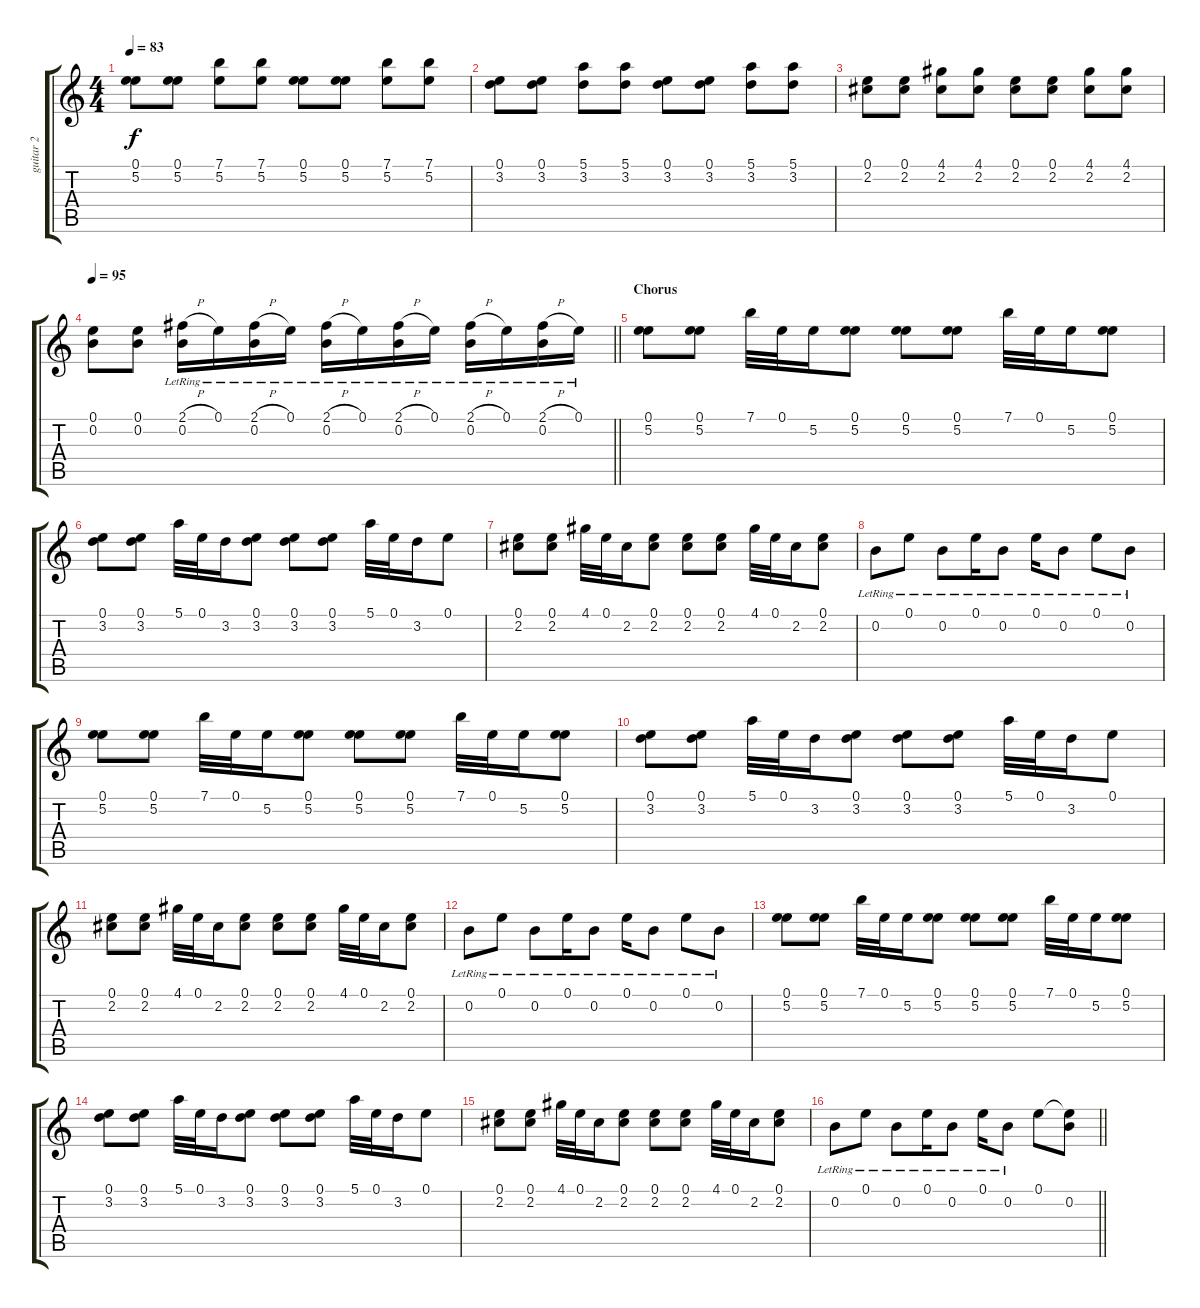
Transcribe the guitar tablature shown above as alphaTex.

\track ("guitar 2" "guitar 2") {instrument electricguitarclean}
\staff {score tabs}
\tuning (E4 B3 G3 D3 A2 E2) {hide}
\ts (4 4)
\tempo 83
\clef g2
\ks c
(0.1 5.2).8{dy f} (0.1 5.2).8 (7.1 5.2).8 (7.1 5.2).8 (0.1 5.2).8 (0.1 5.2).8 (7.1 5.2).8 (7.1 5.2).8 |
(0.1 3.2).8 (0.1 3.2).8 (5.1 3.2).8 (5.1 3.2).8 (0.1 3.2).8 (0.1 3.2).8 (5.1 3.2).8 (5.1 3.2).8 |
(0.1 2.2).8 (0.1 2.2).8 (4.1 2.2).8 (4.1 2.2).8 (0.1 2.2).8 (0.1 2.2).8 (4.1 2.2).8 (4.1 2.2).8 |
\tempo 95
\barLineRight lightlight
(0.1 0.2).8 (0.1 0.2).8 (2.1{h lr} 0.2{lr}).16 0.1{lr}.16 (2.1{h lr} 0.2{lr}).16 0.1{lr}.16 (2.1{h lr} 0.2{lr}).16 0.1{lr}.16 (2.1{h lr} 0.2{lr}).16 0.1{lr}.16 (2.1{h lr} 0.2{lr}).16 0.1{lr}.16 (2.1{h lr} 0.2{lr}).16 0.1{lr}.16 |
\section ("" "Chorus")
(0.1 5.2).8{volume 9 instrument overdrivenguitar} (0.1 5.2).8 7.1.32 0.1.32 5.2.16 (0.1 5.2).8 (0.1 5.2).8 (0.1 5.2).8 7.1.32 0.1.32 5.2.16 (0.1 5.2).8 |
(0.1 3.2).8 (0.1 3.2).8 5.1.32 0.1.32 3.2.16 (0.1 3.2).8 (0.1 3.2).8 (0.1 3.2).8 5.1.32 0.1.32 3.2.16 0.1.8 |
(0.1 2.2).8 (0.1 2.2).8 4.1.32 0.1.32 2.2.16 (0.1 2.2).8 (0.1 2.2).8 (0.1 2.2).8 4.1.32 0.1.32 2.2.16 (0.1 2.2).8 |
0.2{lr}.8 0.1{lr}.8 0.2{lr}.8 0.1{lr}.16 0.2{lr}.8 0.1{lr}.16 0.2{lr}.8 0.1{lr}.8 0.2{lr}.8 |
(0.1 5.2).8 (0.1 5.2).8 7.1.32 0.1.32 5.2.16 (0.1 5.2).8 (0.1 5.2).8 (0.1 5.2).8 7.1.32 0.1.32 5.2.16 (0.1 5.2).8 |
(0.1 3.2).8 (0.1 3.2).8 5.1.32 0.1.32 3.2.16 (0.1 3.2).8 (0.1 3.2).8 (0.1 3.2).8 5.1.32 0.1.32 3.2.16 0.1.8 |
(0.1 2.2).8 (0.1 2.2).8 4.1.32 0.1.32 2.2.16 (0.1 2.2).8 (0.1 2.2).8 (0.1 2.2).8 4.1.32 0.1.32 2.2.16 (0.1 2.2).8 |
0.2{lr}.8 0.1{lr}.8 0.2{lr}.8 0.1{lr}.16 0.2{lr}.8 0.1{lr}.16 0.2{lr}.8 0.1{lr}.8 0.2{lr}.8 |
(0.1 5.2).8 (0.1 5.2).8 7.1.32 0.1.32 5.2.16 (0.1 5.2).8 (0.1 5.2).8 (0.1 5.2).8 7.1.32 0.1.32 5.2.16 (0.1 5.2).8 |
(0.1 3.2).8 (0.1 3.2).8 5.1.32 0.1.32 3.2.16 (0.1 3.2).8 (0.1 3.2).8 (0.1 3.2).8 5.1.32 0.1.32 3.2.16 0.1.8 |
(0.1 2.2).8 (0.1 2.2).8 4.1.32 0.1.32 2.2.16 (0.1 2.2).8 (0.1 2.2).8 (0.1 2.2).8 4.1.32 0.1.32 2.2.16 (0.1 2.2).8 |
\barLineRight lightlight
0.2{lr}.8 0.1{lr}.8 0.2{lr}.8 0.1{lr}.16 0.2{lr}.8 0.1{lr}.16 0.2{lr}.8 0.1.8 (0.1{t} 0.2).8
